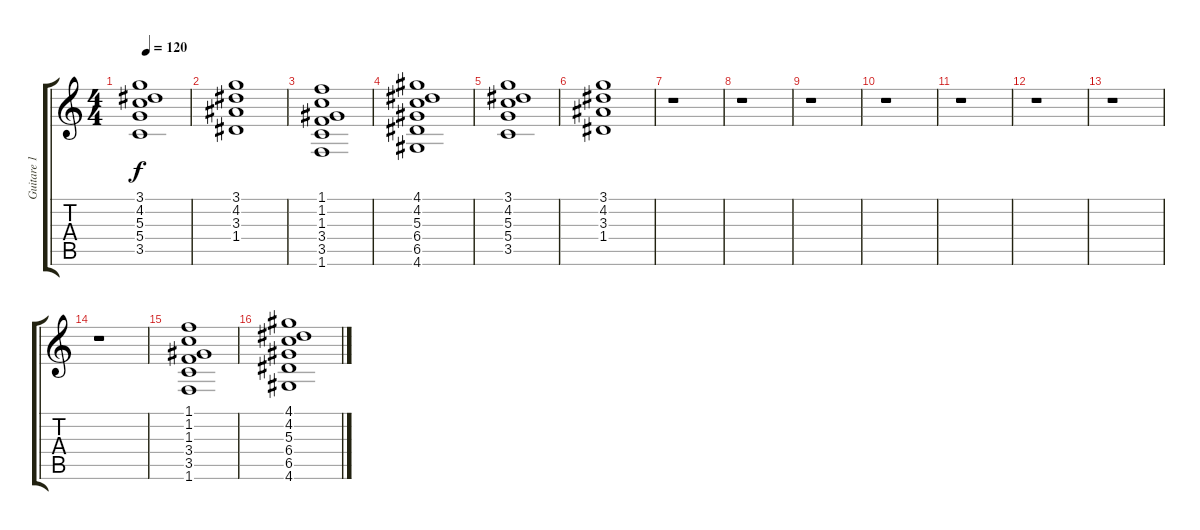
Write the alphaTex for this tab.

\track ("Guitare 1" "Guitare 1") {instrument distortionguitar}
\staff {score tabs}
\tuning (E4 B3 G3 D3 A2 E2) {hide}
\ts (4 4)
\tempo 120
\clef g2
\ks c
(3.1 4.2 5.3 5.4 3.5).1{dy f} |
(3.1 4.2 3.3 1.4).1 |
(1.1 1.2 1.3 3.4 3.5 1.6).1 |
(4.1 4.2 5.3 6.4 6.5 4.6).1 |
(3.1 4.2 5.3 5.4 3.5).1 |
(3.1 4.2 3.3 1.4).1 |
r.1 |
r.1 |
r.1 |
r.1 |
r.1 |
r.1 |
r.1 |
r.1 |
(1.1 1.2 1.3 3.4 3.5 1.6).1 |
(4.1 4.2 5.3 6.4 6.5 4.6).1
